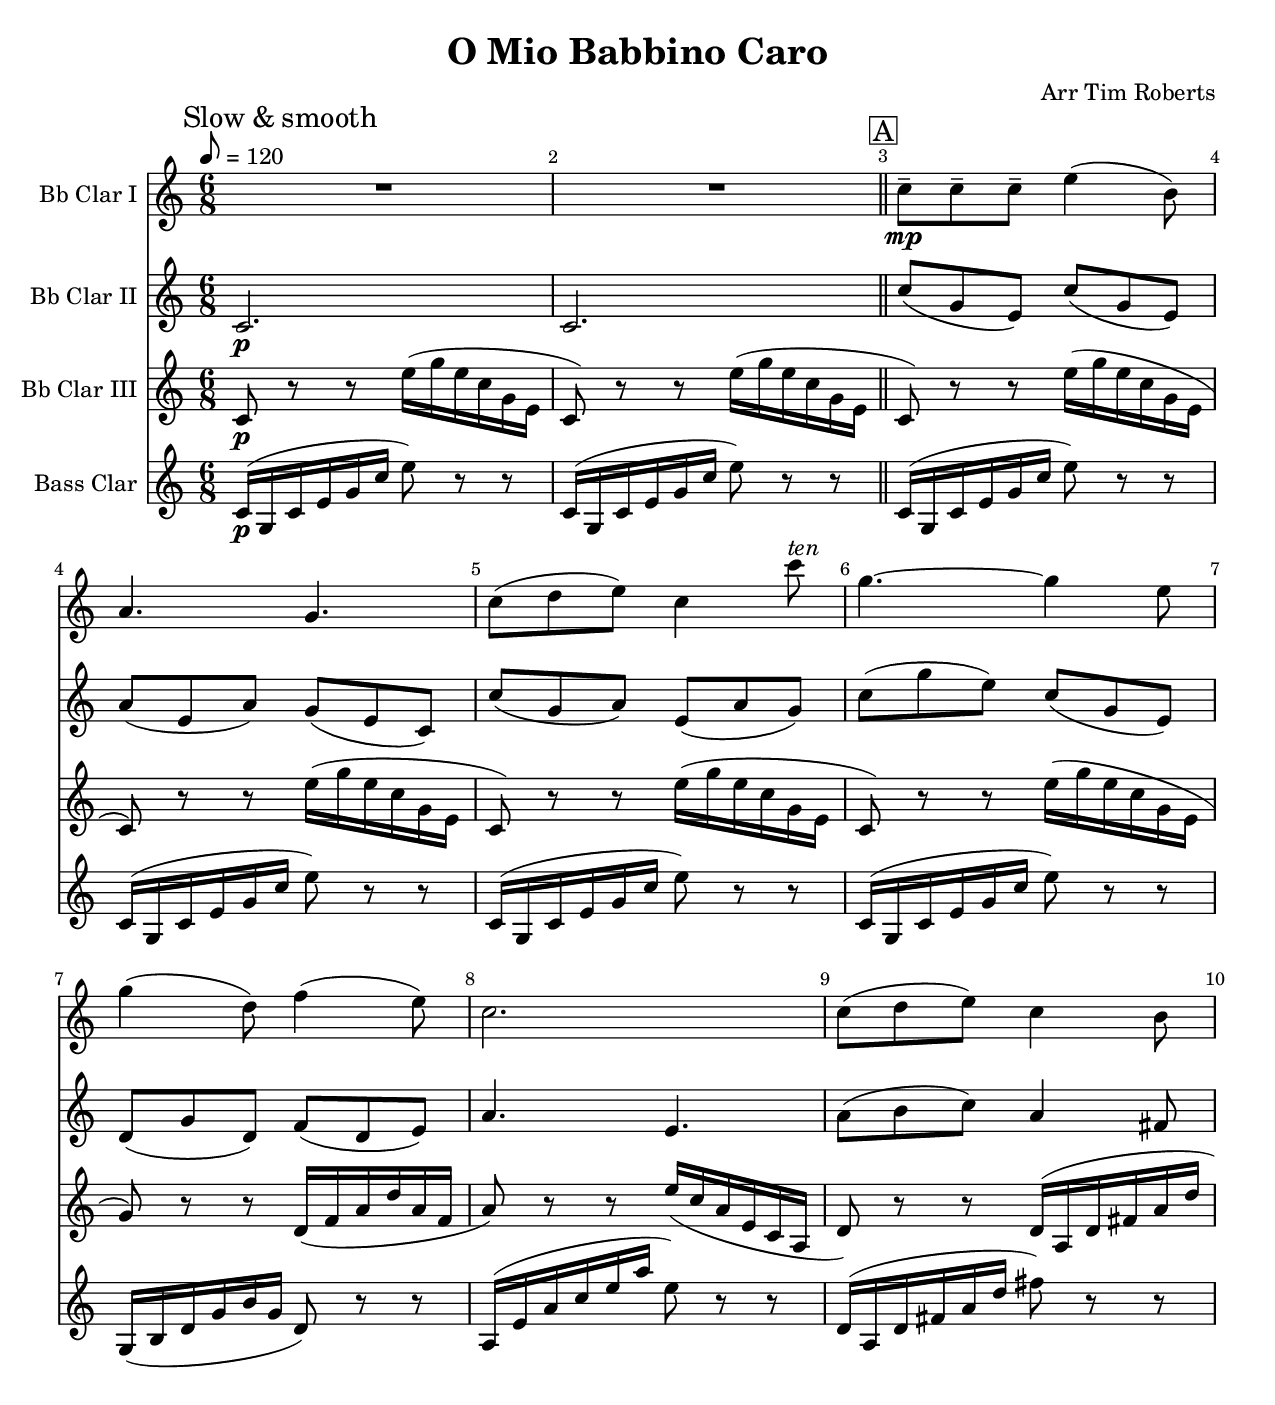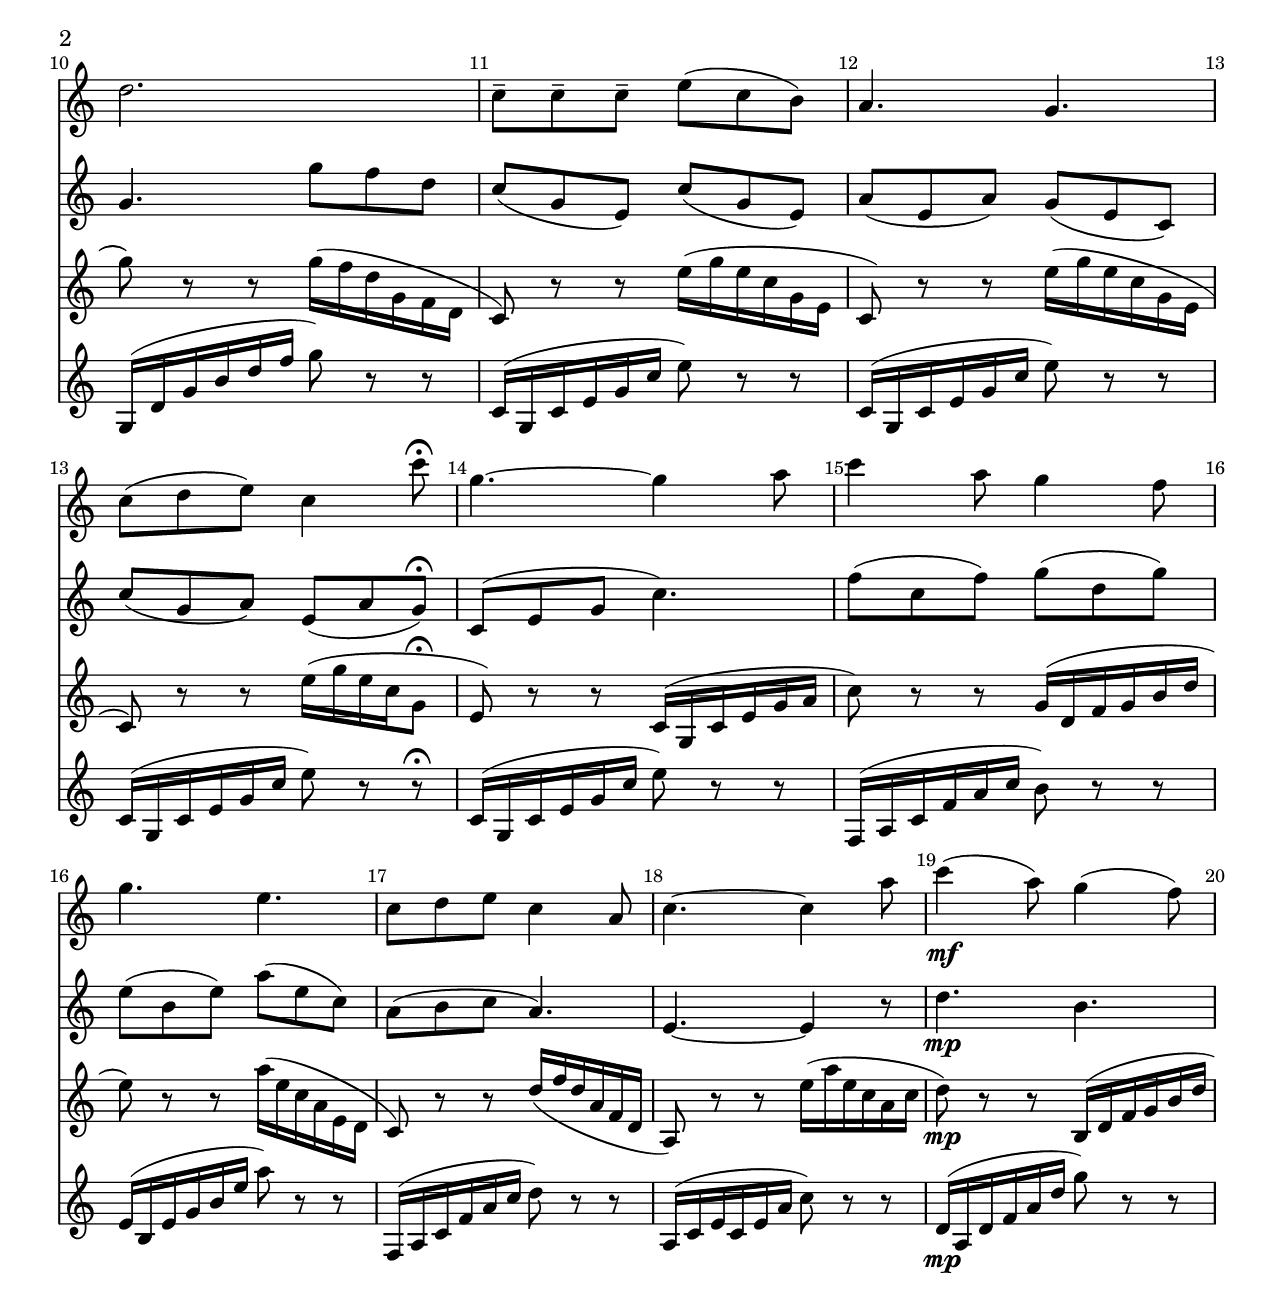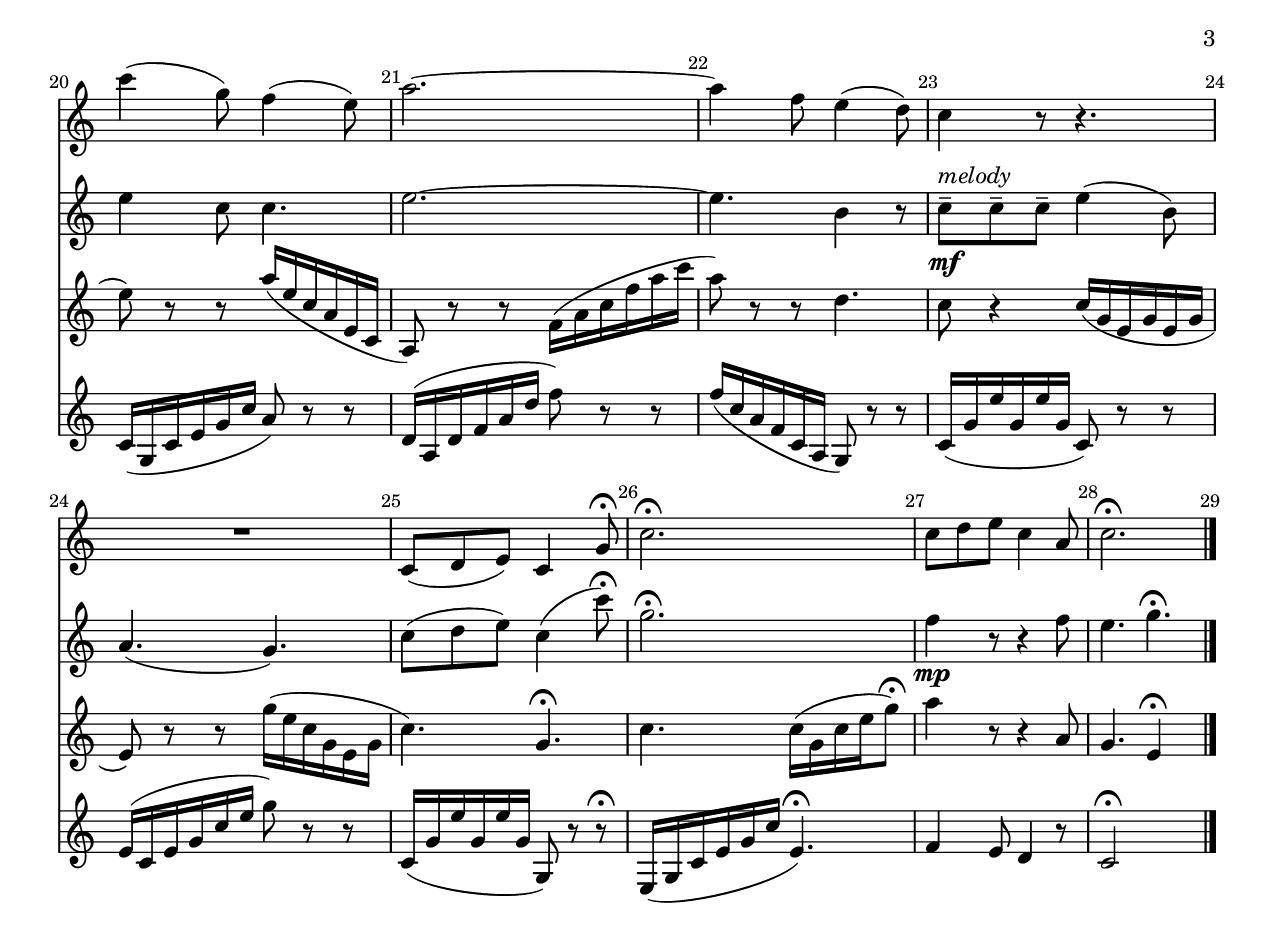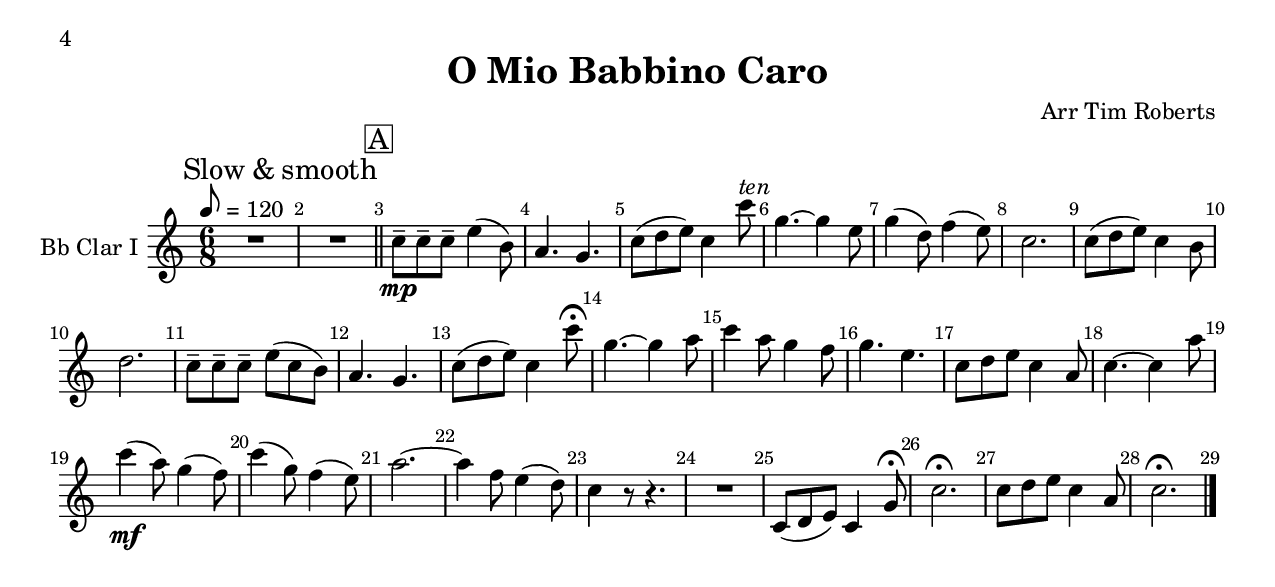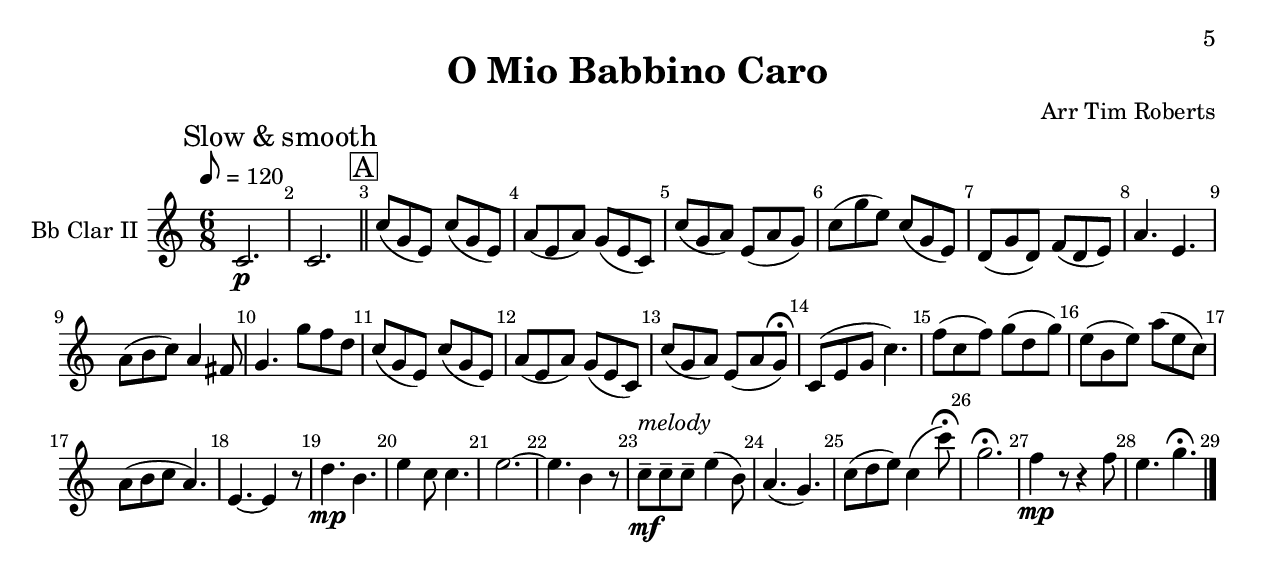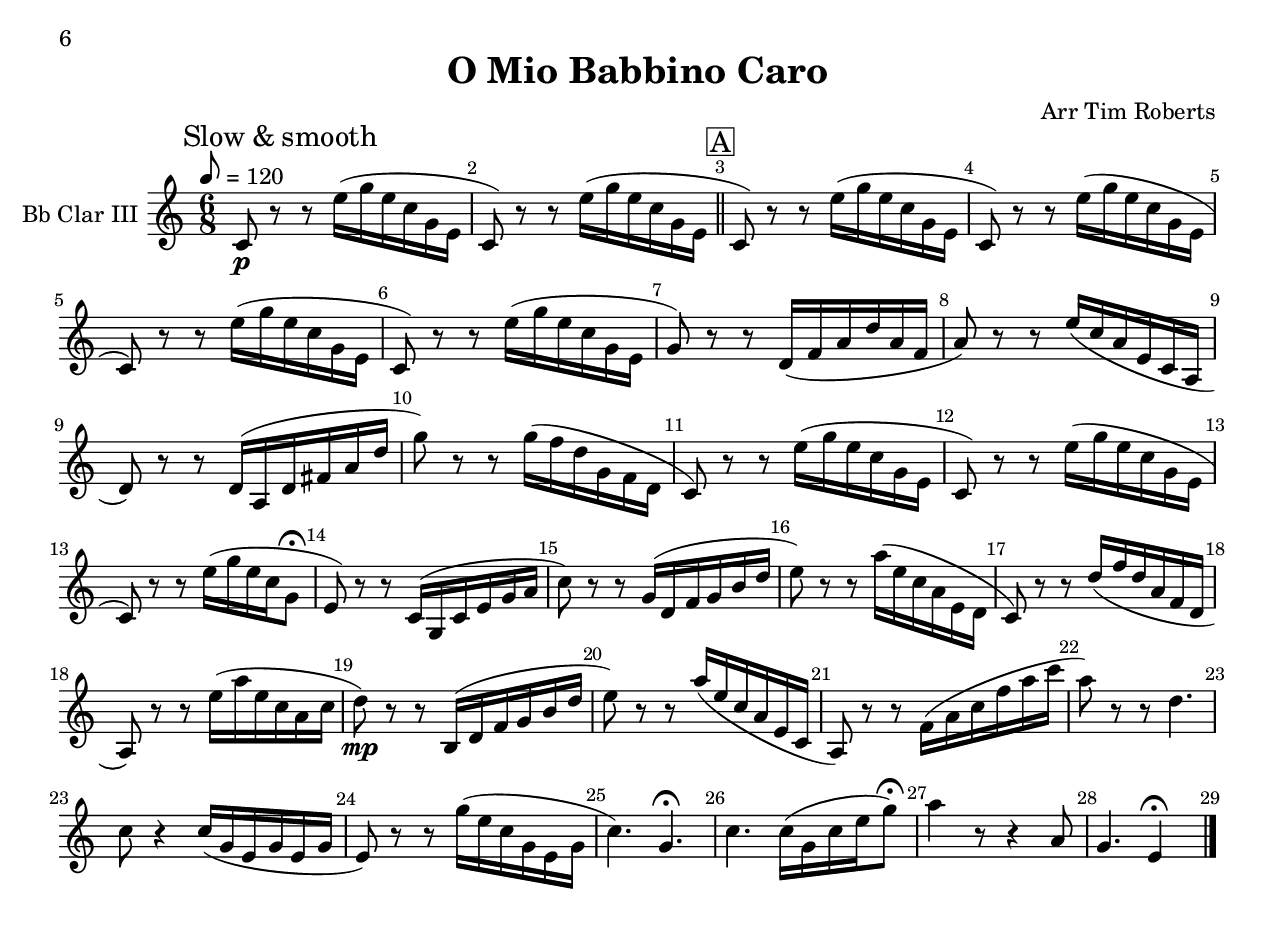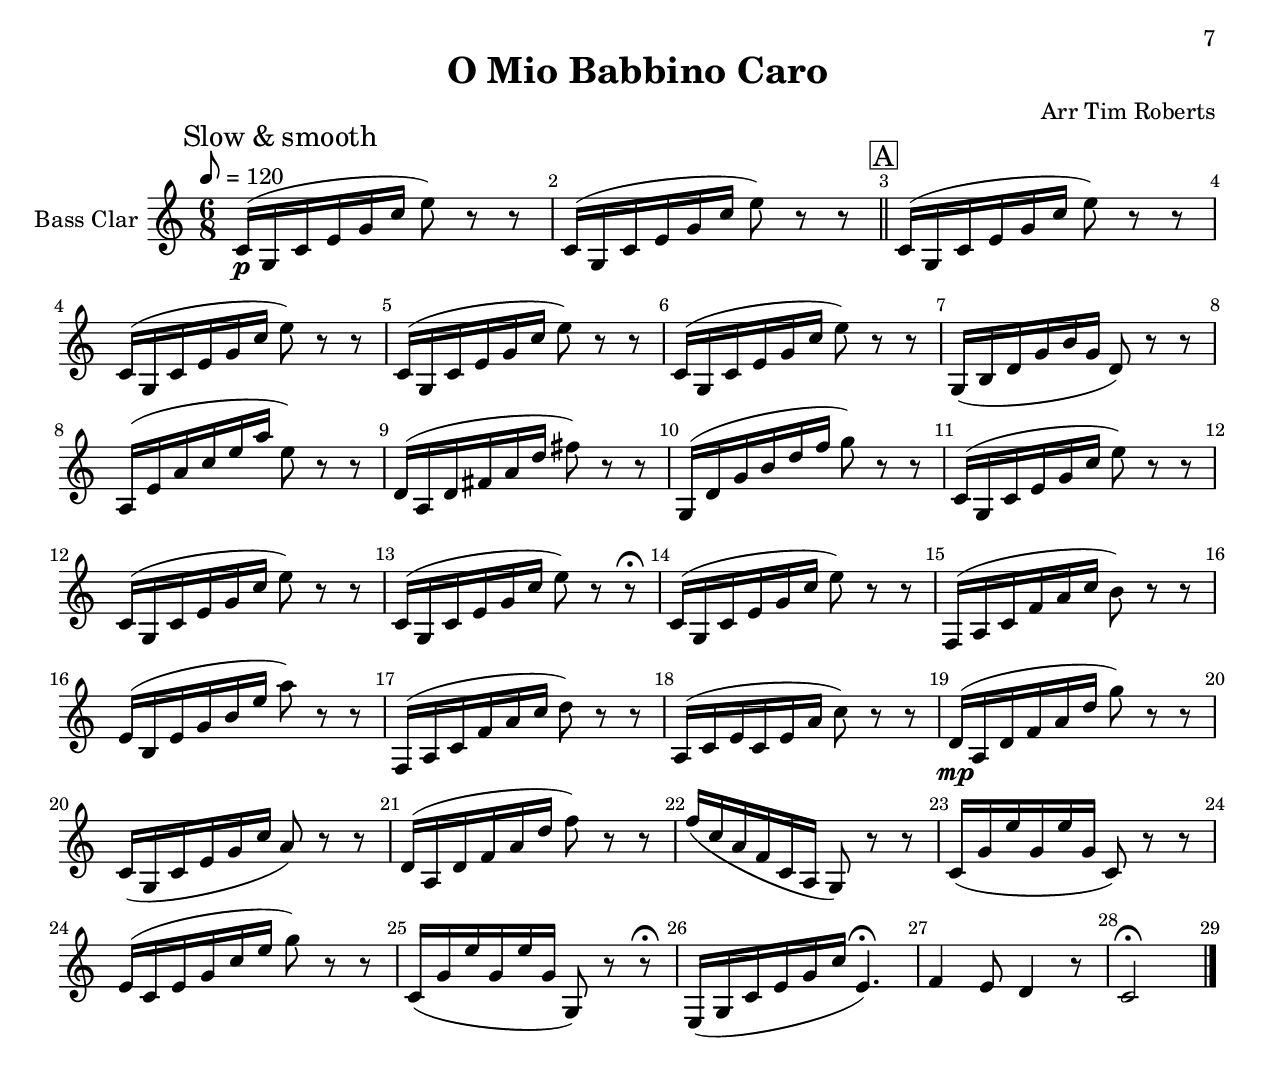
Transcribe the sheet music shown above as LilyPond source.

%{
    Comments
%}
\version "2.14.2"
\include "english.ly"

#(set-default-paper-size "letter" )

\paper {
    #(set-paper-size "letter")
    ragged-bottom = ##t
    ragged-last-bottom = ##t
    print-all-headers = ##t
}


prefix = {
  \time 6/8
  \tempo 8 = 120
  \mark \markup { Slow & smooth }
  \override Score.BarNumber #'break-visibility = #all-visible
  \override Score.BarNumber #'self-alignment-X = #0
  \override Score.BarNumber #'self-alignment-Y = #1
}

subMp = \markup { sub \dynamic mp }
ten = \markup { \italic ten }


%
% Define the parts.
%

notation = {
  \clef treble \key c \major
  \prefix

  s2.*2
  \bar "||" \mark \markup{ \box A }
  s2.*26
  \bar "|."
}



% Clarinet I

clarI = \relative c'' {
  \set Staff.instrumentName = #"Bb Clar I "
  \set Staff.shortInstrumentName = #""
  \set Staff.midiInstrument = #"clarinet"

  \prefix

  R2.  R2.  

  c8--\mp c-- c-- e4( b8) | a4. g4. |
  c8( d e) c4 c'8^\ten | g4.~g4 e8 |
  g4( d8) f4( e8) | c2. |
  c8( d e) c4 b8 | d2. |

  c8-- c-- c-- e( c b) | a4. g4. |
  c8( d e) c4 c'8\fermata | g4.~g4 a8 |
  c4 a8 g4 f8 | g4. e4. |
  c8 d e c4 a8 | c4.~c4 a'8 |
  c4(\mf a8) g4( f8) | c'4( g8) f4( e8) |
  a2.~ | a4 f8 e4( d8) | c4 r8 r4. |
  R2. |
  c,8( d e) c4 g'8\fermata |
  c2.\fermata  |
  c8 d e  c4 a8 | 
  c2.\fermata
}

% Clarinet II

clarII = \relative c' {
  \set Staff.instrumentName = #"Bb Clar II "
  \set Staff.shortInstrumentName = #""
  \set Staff.midiInstrument = #"clarinet"

  \prefix

  % I
  c2.\p  | 
  c2.  |
  c'8( g e) c'( g e) |
  a( e a)  g( e c) |
  c'( g a) e( a g) |
  c( g' e) c( g e) |
  % V   ii
  d( g d) f( d e) |
  % vi
  a4. e4. |
  % II7
  a8( b c)  a4 fs8 | 
  % V7
  g4. g'8 f d |

  % I
  c8( g e) c'( g e) |
  a( e a)  g( e c) |
  c'( g a) e( a g)\fermata |
  c,( e g c4.) |

  % 15: IV  V7
  f8( c f) g( d g) |

  % iii vi
  e( b e)  a( e c) | 
  % IV ii
  a( b c  a4.)  |
  % vi
  e4.~e4 r8 |
  d'4.\mp b4. | 
  e4 c8 c4. | 
  e2.~ |
  e4. b4 r8 | 
  c8--\mf^\markup { \italic melody } c-- c-- e4( b8) | a4.( g4.) |
  c8( d e) c4( c'8)\fermata |
  g2.\fermata |
  f4\mp r8 r4 f8 | 
  e4. g4.\fermata
}
% Clarinet III

clarIII = \relative c' {
  \set Staff.instrumentName = #"Bb Clar III "
  \set Staff.shortInstrumentName = #""
  \set Staff.midiInstrument = #"clarinet"

  \prefix

  c8\p r r   e'16( g e c g e | 
  c8) r r   e'16( g e c g e | 
  c8) r r   e'16( g e c g e | 
  c8) r r   e'16( g e c g e | 
  c8) r r   e'16( g e c g e | 
  c8) r r   e'16( g e c g e | 
  % V   ii
  g8) r r   d16( f a d a f |
  % vi
  a8) r r   e'16( c a e c a |
  % II7
  d8) r r   d16( a d fs a d |
  % V7
  g8) r r   g16( f d g, f d |
  % I
  c8) r r   e'16( g e c g e | 
  c8) r r   e'16( g e c g e | 
  c8) r r   e'16( g e c g8\fermata | 
  e8) r r   c16( g c e g a | 
  % IV V7
  c8) r r   g16( d f g b d | 
  % iii VI
  e8) r r   a16( e c a e d |
  % IV ii7
  c8) r r   d'16( f d a f d |
  % vi
  a8) r r   e''16( a e c a c |
  % 19: ii V7
  d8)\mp r r   b,16( d f g b d |
  % I vi
  e8) r r   a16( e c a e c |
  % ii7
  a8) r r   f'16( a c f a c |
  % ii7 V7
  a8) r r   d,4. |
  % I
  c8 r4     c16( g e g e g |
  e8) r r   g'16( e c g e g |
  c4.)       g4.\fermata |
  c4.       c16( g c e g8)\fermata |

  a4 r8 r4 a,8 | 
  g4. e4\fermata
}

% Bass Clarinet

bassClar = \relative c {
  \set Staff.instrumentName = #"Bass Clar "
  \set Staff.shortInstrumentName = #""
  \set Staff.midiInstrument = #"clarinet"

  \prefix

  c'16(\p g c e g c    e8) r r |
  c,16( g c e g c   e8) r r |
  c,16( g c e g c   e8) r r |
  c,16( g c e g c   e8) r r |
  c,16( g c e g c   e8) r r |
  c,16( g c e g c   e8) r r |
  % V   ii
  g,,16( b d g b g  d8) r r |
  % vi
  a16( e' a c e a   e8) r r |
  % II7
  d,16( a d fs a d  fs8) r r |
  % V7
  g,,16( d' g b d f g8) r r |
  % I
  c,,16( g c e g c   e8) r r |
  c,16( g c e g c   e8) r r |
  c,16( g c e g c   e8) r r\fermata |
  c,16( g c e g c   e8) r r |
  % IV V7
  f,,16( a c f a c  b8) r r |
  % iii VI
  e,16( b e g b e   a8) r r |
  % 17: IV ii7
  f,,16( a c f a c  d8) r r |
  % vi
  a,16( c e c e a   c8) r r |
  % 19: ii V7
  d,16(\mp a d f a d   g8) r r |
  % I vi
  c,,16( g c e g c   a8) r r |
  % ii7
  d,16( a d f a d   f8) r r |
  % IV  V7
  f16( c a f c a    g8) r r |
  % I
  c16( g' e' g, e' g,  c,8) r r |
  % I
  e16( c e g c e   g8) r r |
  % I
  c,,16( g' e' g, e' g,  g,8) r r\fermata |
  % I
  e16( g c e g c  e,4.)\fermata |
  
  f4 e8 d4 r8 |

  c2\fermata
}



music = {
  <<
    \new Staff  \transpose c c << \notation \clarI >>
    \new Staff  \transpose c c << \notation \clarII >>
    \new Staff  \transpose c c << \notation \clarIII >>
    \new Staff  \transpose c c << \notation \bassClar >>
  >>
}


parts = {
  <<
    \tag #'clr1  \new Staff  \transpose c c  << \notation \clarI >>
    \tag #'clr2  \new Staff  \transpose c c  << \notation \clarII >>
    \tag #'clr3  \new Staff  \transpose c c  << \notation \clarIII >>
    \tag #'bass  \new Staff  \transpose c c << \notation \bassClar >>
  >>
}

\header {
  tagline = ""
}

\score {
  \music
  \header {
    title = "O Mio Babbino Caro"
    arranger = "Arr Tim Roberts"
  }
  \midi { }
  \layout {
    \context { \RemoveEmptyStaffContext }
  }
}
\pageBreak
\score {
  \keepWithTag #'clr1 \parts
  \header {
    title = "O Mio Babbino Caro"
    arranger = "Arr Tim Roberts"
  }
}
\pageBreak
\score {
  \keepWithTag #'clr2 \parts
  \header {
    title = "O Mio Babbino Caro"
    arranger = "Arr Tim Roberts"
  }
}
\pageBreak
\score {
  \keepWithTag #'clr3 \parts
  \header {
    title = "O Mio Babbino Caro"
    arranger = "Arr Tim Roberts"
  }
}
\pageBreak
\score {
  \keepWithTag #'bass \parts
  \header {
    title = "O Mio Babbino Caro"
    arranger = "Arr Tim Roberts"
  }
}
